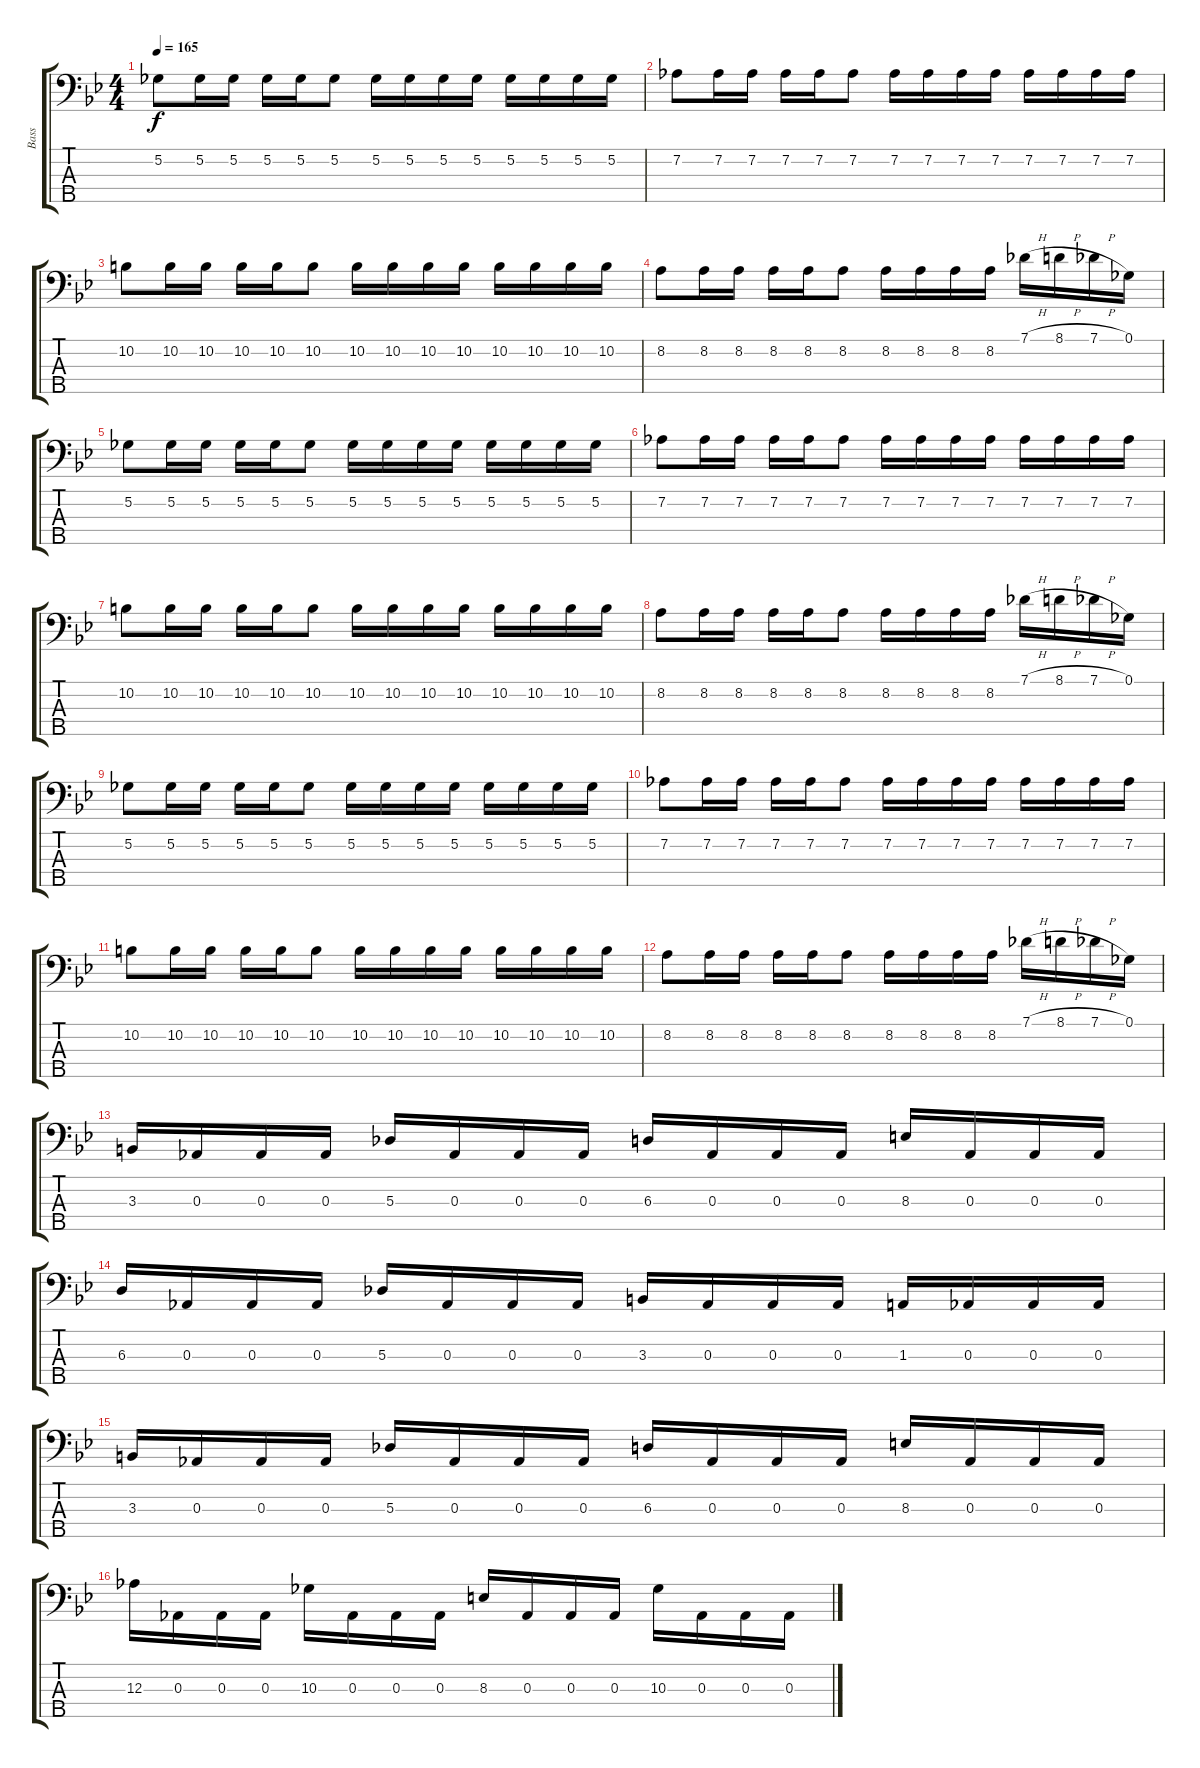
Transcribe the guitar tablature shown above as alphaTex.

\track ("Bass" "Bass") {instrument electricbassfinger}
\staff {score tabs}
\tuning (Gb2 Db2 Ab1 Eb1 Bb0) {hide}
\ts (4 4)
\tempo 165
\clef f4
\ks bb
5.2.8{dy f} 5.2.16 5.2.16 5.2.16 5.2.16 5.2.8 5.2.16 5.2.16 5.2.16 5.2.16 5.2.16 5.2.16 5.2.16 5.2.16 |
7.2.8 7.2.16 7.2.16 7.2.16 7.2.16 7.2.8 7.2.16 7.2.16 7.2.16 7.2.16 7.2.16 7.2.16 7.2.16 7.2.16 |
10.2.8 10.2.16 10.2.16 10.2.16 10.2.16 10.2.8 10.2.16 10.2.16 10.2.16 10.2.16 10.2.16 10.2.16 10.2.16 10.2.16 |
8.2.8 8.2.16 8.2.16 8.2.16 8.2.16 8.2.8 8.2.16 8.2.16 8.2.16 8.2.16 7.1{h}.16 8.1{h}.16 7.1{h}.16 0.1.16 |
5.2.8 5.2.16 5.2.16 5.2.16 5.2.16 5.2.8 5.2.16 5.2.16 5.2.16 5.2.16 5.2.16 5.2.16 5.2.16 5.2.16 |
7.2.8 7.2.16 7.2.16 7.2.16 7.2.16 7.2.8 7.2.16 7.2.16 7.2.16 7.2.16 7.2.16 7.2.16 7.2.16 7.2.16 |
10.2.8 10.2.16 10.2.16 10.2.16 10.2.16 10.2.8 10.2.16 10.2.16 10.2.16 10.2.16 10.2.16 10.2.16 10.2.16 10.2.16 |
8.2.8 8.2.16 8.2.16 8.2.16 8.2.16 8.2.8 8.2.16 8.2.16 8.2.16 8.2.16 7.1{h}.16 8.1{h}.16 7.1{h}.16 0.1.16 |
5.2.8 5.2.16 5.2.16 5.2.16 5.2.16 5.2.8 5.2.16 5.2.16 5.2.16 5.2.16 5.2.16 5.2.16 5.2.16 5.2.16 |
7.2.8 7.2.16 7.2.16 7.2.16 7.2.16 7.2.8 7.2.16 7.2.16 7.2.16 7.2.16 7.2.16 7.2.16 7.2.16 7.2.16 |
10.2.8 10.2.16 10.2.16 10.2.16 10.2.16 10.2.8 10.2.16 10.2.16 10.2.16 10.2.16 10.2.16 10.2.16 10.2.16 10.2.16 |
8.2.8 8.2.16 8.2.16 8.2.16 8.2.16 8.2.8 8.2.16 8.2.16 8.2.16 8.2.16 7.1{h}.16 8.1{h}.16 7.1{h}.16 0.1.16 |
3.3.16 0.3.16 0.3.16 0.3.16 5.3.16 0.3.16 0.3.16 0.3.16 6.3.16 0.3.16 0.3.16 0.3.16 8.3.16 0.3.16 0.3.16 0.3.16 |
6.3.16 0.3.16 0.3.16 0.3.16 5.3.16 0.3.16 0.3.16 0.3.16 3.3.16 0.3.16 0.3.16 0.3.16 1.3.16 0.3.16 0.3.16 0.3.16 |
3.3.16 0.3.16 0.3.16 0.3.16 5.3.16 0.3.16 0.3.16 0.3.16 6.3.16 0.3.16 0.3.16 0.3.16 8.3.16 0.3.16 0.3.16 0.3.16 |
12.3.16 0.3.16 0.3.16 0.3.16 10.3.16 0.3.16 0.3.16 0.3.16 8.3.16 0.3.16 0.3.16 0.3.16 10.3.16 0.3.16 0.3.16 0.3.16
